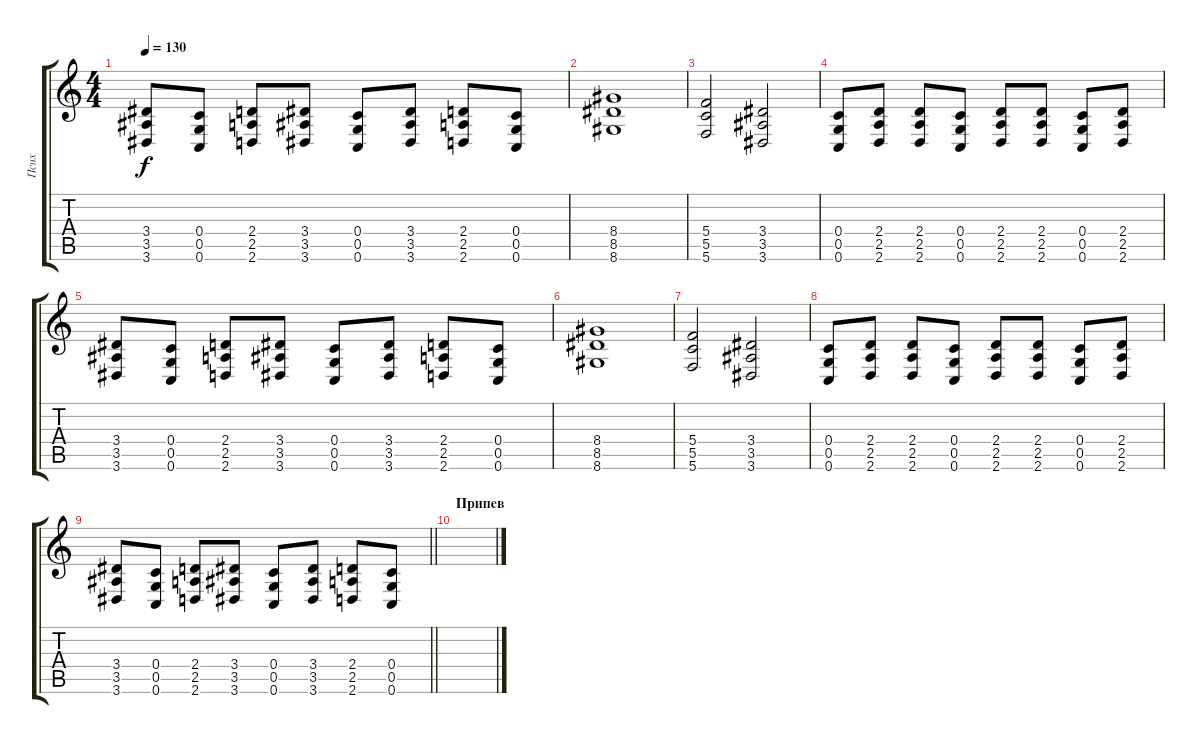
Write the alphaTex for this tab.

\track ("Псих" "Псих") {instrument distortionguitar}
\staff {score tabs}
\tuning (D4 A3 F3 C3 G2 C2) {hide}
\ts (4 4)
\tempo 130
\clef g2
\ks c
(3.4 3.5 3.6).8{dy f} (0.4 0.5 0.6).8 (2.4 2.5 2.6).8 (3.4 3.5 3.6).8 (0.4 0.5 0.6).8 (3.4 3.5 3.6).8 (2.4 2.5 2.6).8 (0.4 0.5 0.6).8 |
(8.4 8.5 8.6).1 |
(5.4 5.5 5.6).2 (3.4 3.5 3.6).2 |
(0.4 0.5 0.6).8 (2.4 2.5 2.6).8 (2.4 2.5 2.6).8 (0.4 0.5 0.6).8 (2.4 2.5 2.6).8 (2.4 2.5 2.6).8 (0.4 0.5 0.6).8 (2.4 2.5 2.6).8 |
(3.4 3.5 3.6).8 (0.4 0.5 0.6).8 (2.4 2.5 2.6).8 (3.4 3.5 3.6).8 (0.4 0.5 0.6).8 (3.4 3.5 3.6).8 (2.4 2.5 2.6).8 (0.4 0.5 0.6).8 |
(8.4 8.5 8.6).1 |
(5.4 5.5 5.6).2 (3.4 3.5 3.6).2 |
(0.4 0.5 0.6).8 (2.4 2.5 2.6).8 (2.4 2.5 2.6).8 (0.4 0.5 0.6).8 (2.4 2.5 2.6).8 (2.4 2.5 2.6).8 (0.4 0.5 0.6).8 (2.4 2.5 2.6).8 |
\barLineRight lightlight
(3.4 3.5 3.6).8 (0.4 0.5 0.6).8 (2.4 2.5 2.6).8 (3.4 3.5 3.6).8 (0.4 0.5 0.6).8 (3.4 3.5 3.6).8 (2.4 2.5 2.6).8 (0.4 0.5 0.6).8 |
\section ("" "Припев")
